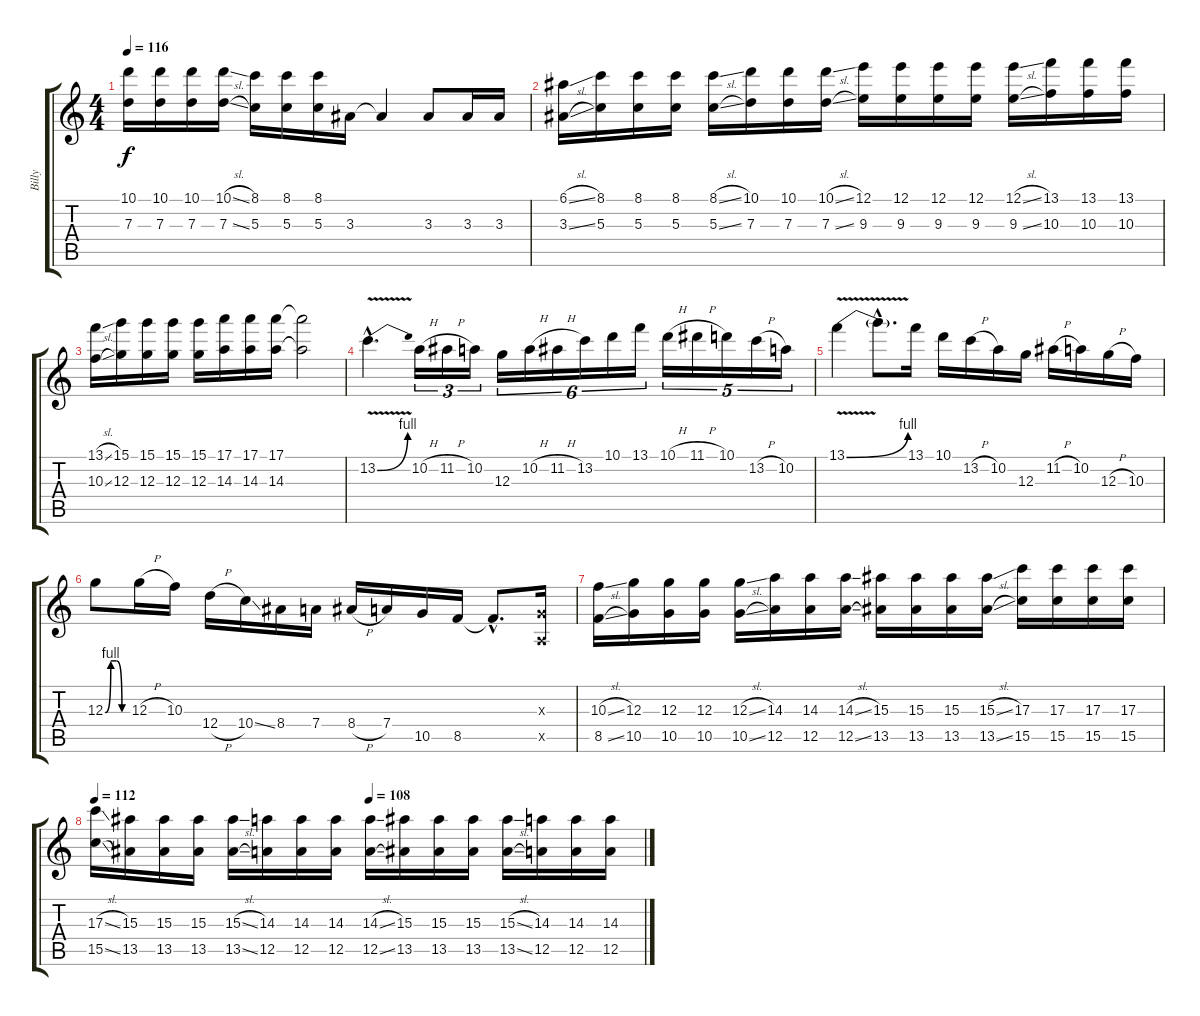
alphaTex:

\track ("Billy" "Billy") {instrument overdrivenguitar}
\staff {score tabs}
\tuning (E4 B3 G3 D3 A2 E2) {hide}
\ts (4 4)
\tempo 116
\clef g2
\ks c
(10.1 7.3).16{dy f} (10.1 7.3).16 (10.1 7.3).16 (10.1{sl} 7.3{sl}).16 (8.1 5.3).16 (8.1 5.3).16 (8.1 5.3).16 3.3.16 3.3{t}.4 3.3.8 3.3.16 3.3.16 |
(6.1{sl} 3.3{sl}).16 (8.1 5.3).16 (8.1 5.3).16 (8.1 5.3).16 (8.1{sl} 5.3{sl}).16 (10.1 7.3).16 (10.1 7.3).16 (10.1{sl} 7.3{sl}).16 (12.1 9.3).16 (12.1 9.3).16 (12.1 9.3).16 (12.1 9.3).16 (12.1{sl} 9.3{sl}).16 (13.1 10.3).16 (13.1 10.3).16 (13.1 10.3).16 |
(13.1{sl} 10.3{sl}).16 (15.1 12.3).16 (15.1 12.3).16 (15.1 12.3).16 (15.1 12.3).16 (17.1 14.3).16 (17.1 14.3).16 (17.1 14.3).16 (17.1{t} 14.3{t}).2 |
13.2{be (bend 0 0 60 4) v hac}.4{d volume 16 balance 8} 10.2{h}.16{tu (3 2)} 11.2{h}.16{tu (3 2)} 10.2.16{tu (3 2)} 12.3.16{tu (6 4)} 10.2{h}.16{tu (6 4)} 11.2{h}.16{tu (6 4)} 13.2.16{tu (6 4)} 10.1.16{tu (6 4)} 13.1.16{tu (6 4)} 10.1{h}.16{tu (5 4)} 11.1{h}.16{tu (5 4)} 10.1.16{tu (5 4)} 13.2{h}.16{tu (5 4)} 10.2.16{tu (5 4)} |
13.1{be (bend 0 0 60 4) v}.4 13.1{hac t}.8{d} 13.1.16 10.1.16 13.2{h}.16 10.2.16 12.3.16 11.2{h}.16 10.2.16 12.3{h}.16 10.3.16 |
12.3{be (custom 0 0 15 4 30 4 45 0 60 0)}.8 12.3{h}.16 10.3.16 12.4{h}.16 10.4{ss}.16 8.4.16 7.4.16 8.4{h}.16 7.4.16 10.5.16 8.5.16 8.5{hac t}.8{d} (0.3{x} 0.5{x}).16 |
(10.3{sl} 8.5{sl}).16 (12.3 10.5).16 (12.3 10.5).16 (12.3 10.5).16 (12.3{sl} 10.5{sl}).16 (14.3 12.5).16 (14.3 12.5).16 (14.3{sl} 12.5{sl}).16 (15.3 13.5).16 (15.3 13.5).16 (15.3 13.5).16 (15.3{sl} 13.5{sl}).16 (17.3 15.5).16 (17.3 15.5).16 (17.3 15.5).16 (17.3 15.5).16 |
\tempo 112
\tempo (108 0.5)
(17.3{sl} 15.5{sl}).16 (15.3 13.5).16 (15.3 13.5).16 (15.3 13.5).16 (15.3{sl} 13.5{sl}).16 (14.3 12.5).16 (14.3 12.5).16 (14.3 12.5).16 (14.3{sl} 12.5{sl}).16 (15.3 13.5).16 (15.3 13.5).16 (15.3 13.5).16 (15.3{sl} 13.5{sl}).16 (14.3 12.5).16 (14.3 12.5).16 (14.3 12.5).16
